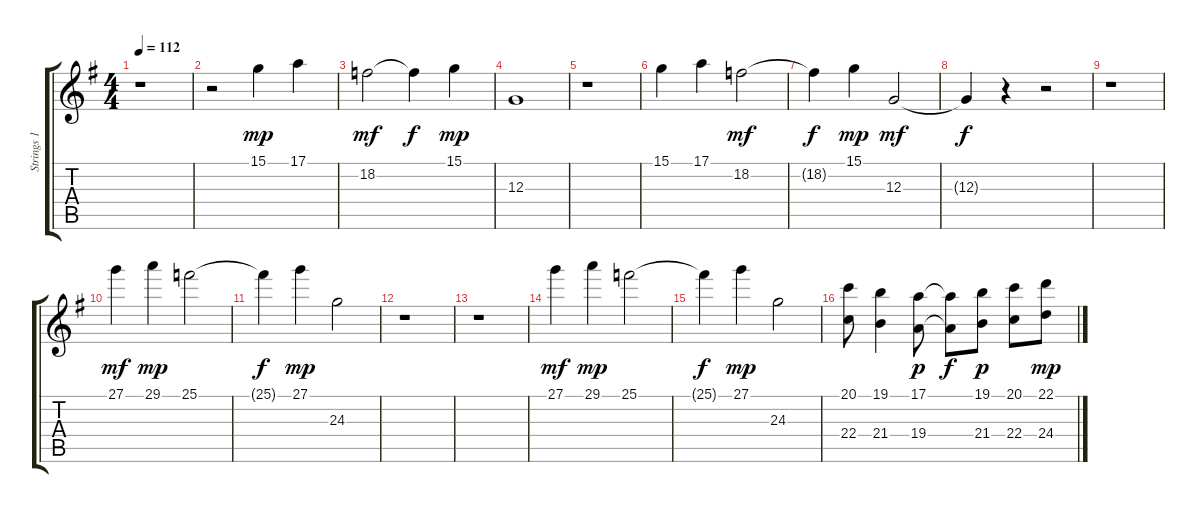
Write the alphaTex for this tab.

\track ("Strings 1" "Strings 1") {instrument stringensemble1}
\staff {score tabs}
\tuning (E4 B3 G3 D3 A2 E2) {hide}
\ts (4 4)
\tempo 112
\clef g2
\ks g
r.1{dy f} |
r.2 15.1.4{dy mp} 17.1.4 |
18.2.2{dy mf} 18.2{t}.4{dy f} 15.1.4{dy mp} |
12.3.1 |
r.1 |
15.1.4 17.1.4 18.2.2{dy mf} |
18.2{t}.4{dy f} 15.1.4{dy mp} 12.3.2{dy mf} |
12.3{t}.4{dy f} r.4 r.2 |
r.1 |
27.1.4{dy mf} 29.1.4{dy mp} 25.1.2 |
25.1{t}.4{dy f} 27.1.4{dy mp} 24.3.2 |
r.1 |
r.1 |
27.1.4{dy mf} 29.1.4{dy mp} 25.1.2 |
25.1{t}.4{dy f} 27.1.4{dy mp} 24.3.2 |
(20.1 22.4).8 (19.1 21.4).4 (17.1 19.4).8{dy p} (17.1{t} 19.4{t}).8{dy f} (19.1 21.4).8{dy p} (20.1 22.4).8 (22.1 24.4).8{dy mp}
